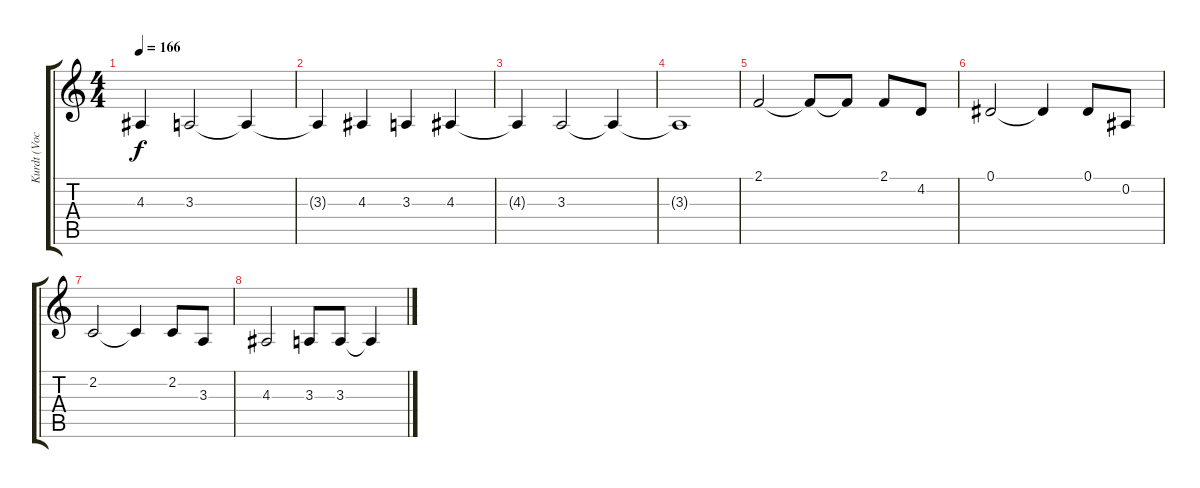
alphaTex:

\track ("Kurdt (Vocal)" "Kurdt (Voc") {instrument tremolostrings}
\staff {score tabs}
\tuning (Eb4 Bb3 Gb3 Db3 Ab2 Eb2) {hide}
\ts (4 4)
\tempo 166
\clef g2
\ks c
4.3{t}.4{dy f} 3.3.2 3.3{t}.4 |
3.3{t}.4 4.3.4 3.3.4 4.3.4 |
4.3{t}.4 3.3.2 3.3{t}.4 |
3.3{t}.1 |
2.1.2 2.1{t}.8 2.1{t}.8 2.1.8 4.2.8 |
0.1.2 0.1{t}.4 0.1.8 0.2.8 |
2.2.2 2.2{t}.4 2.2.8 3.3.8 |
4.3.2 3.3.8 3.3.8 3.3{t}.4
